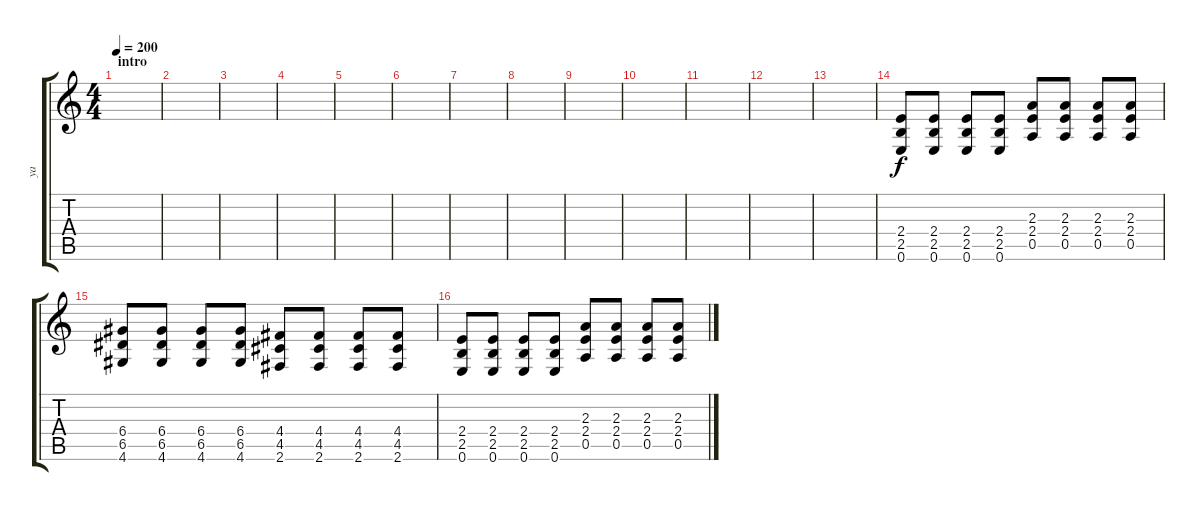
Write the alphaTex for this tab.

\track ("ya" "ya") {instrument overdrivenguitar}
\staff {score tabs}
\tuning (E4 B3 G3 D3 A2 E2) {hide}
\ts (4 4)
\section ("" "intro")
\tempo 200
\clef g2
\ks c
|
|
|
|
|
|
|
|
|
|
|
|
|
(2.4 2.5 0.6).8 (2.4 2.5 0.6).8 (2.4 2.5 0.6).8 (2.4 2.5 0.6).8 (2.3 2.4 0.5).8 (2.3 2.4 0.5).8 (2.3 2.4 0.5).8 (2.3 2.4 0.5).8 |
(6.4 6.5 4.6).8 (6.4 6.5 4.6).8 (6.4 6.5 4.6).8 (6.4 6.5 4.6).8 (4.4 4.5 2.6).8 (4.4 4.5 2.6).8 (4.4 4.5 2.6).8 (4.4 4.5 2.6).8 |
(2.4 2.5 0.6).8 (2.4 2.5 0.6).8 (2.4 2.5 0.6).8 (2.4 2.5 0.6).8 (2.3 2.4 0.5).8 (2.3 2.4 0.5).8 (2.3 2.4 0.5).8 (2.3 2.4 0.5).8
